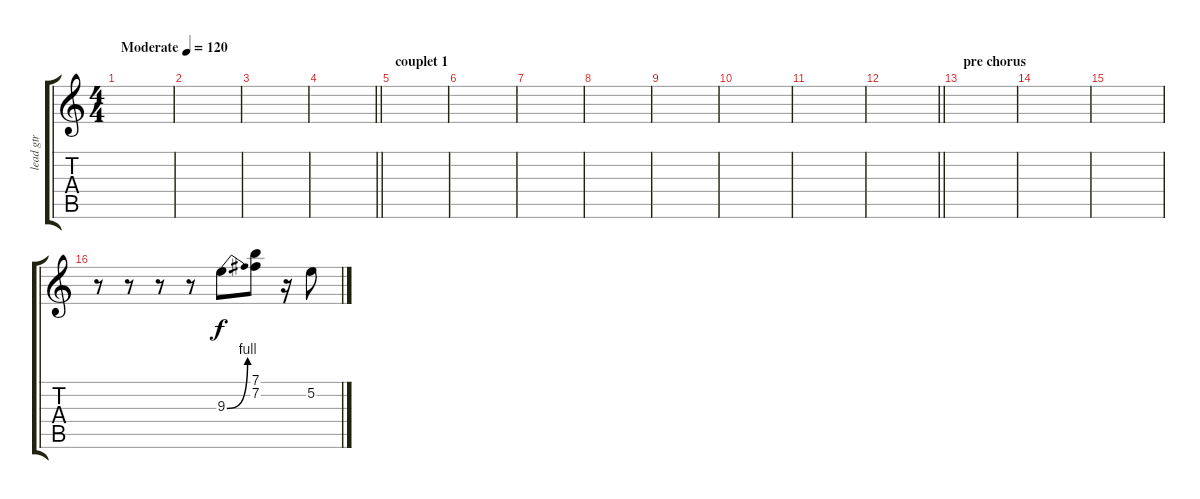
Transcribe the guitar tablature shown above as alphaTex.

\track ("lead gtr" "lead gtr") {instrument distortionguitar}
\staff {score tabs}
\tuning (E4 B3 G3 D3 A2 E2) {hide}
\ts (4 4)
\tempo (120 "Moderate")
\clef g2
\ks c
|
|
|
\barLineRight lightlight
|
\section ("" "couplet 1")
|
|
|
|
|
|
|
\barLineRight lightlight
|
\section ("" "pre chorus")
|
|
|
r.8 r.8 r.8 r.8 9.3{be (bend 0 0 60 4)}.8{d} (7.1 7.2).8 r.16 5.2.8
